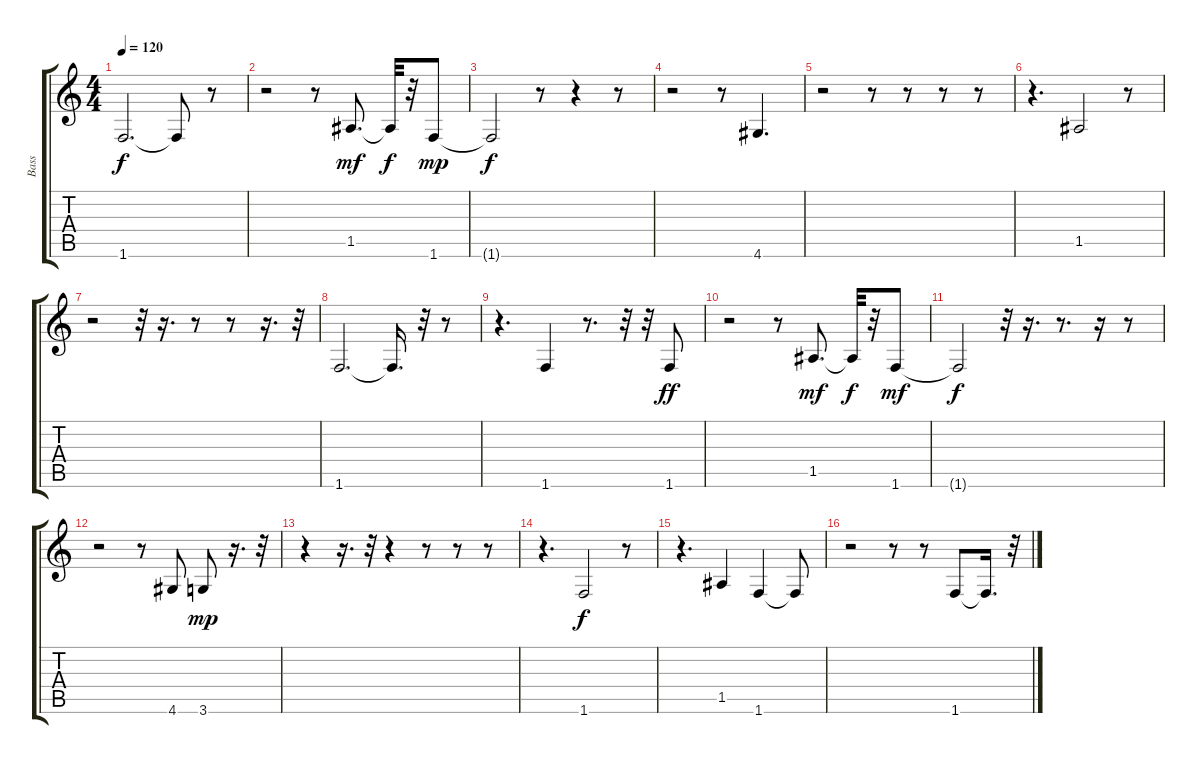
\track ("Bass" "Bass") {instrument slapbass2}
\staff {score tabs}
\tuning (E4 B3 G3 D3 A2 E2) {hide}
\ts (4 4)
\tempo 120
\clef g2
\ks c
1.6{t}.2{d dy f} 1.6{t}.8 r.8 |
r.2 r.8 1.5.8{d dy mf} 1.5{t}.32{dy f} r.32 1.6.8{dy mp} |
1.6{t}.2{dy f} r.8 r.4 r.8 |
r.2 r.8 4.6.4{d} |
r.2 r.8 r.8 r.8 r.8 |
r.4{d} 1.5.2 r.8 |
r.2 r.32 r.16{d} r.8 r.8 r.16{d} r.32 |
1.6.2{d} 1.6{t}.16{d} r.32 r.8 |
r.4{d} 1.6.4 r.8{d} r.32 r.32 1.6.8{dy ff} |
r.2 r.8 1.5.8{d dy mf} 1.5{t}.32{dy f} r.32 1.6.8{dy mf} |
1.6{t}.2{dy f} r.32 r.16{d} r.8{d} r.16 r.8 |
r.2 r.8 4.6.8 3.6.8{dy mp} r.16{d} r.32 |
r.4 r.16{d} r.32 r.4 r.8 r.8 r.8 |
r.4{d} 1.6.2{dy f} r.8 |
r.4{d} 1.5.4 1.6.4 1.6{t}.8 |
r.2 r.8 r.8 1.6.8 1.6{t}.16{d} r.32
